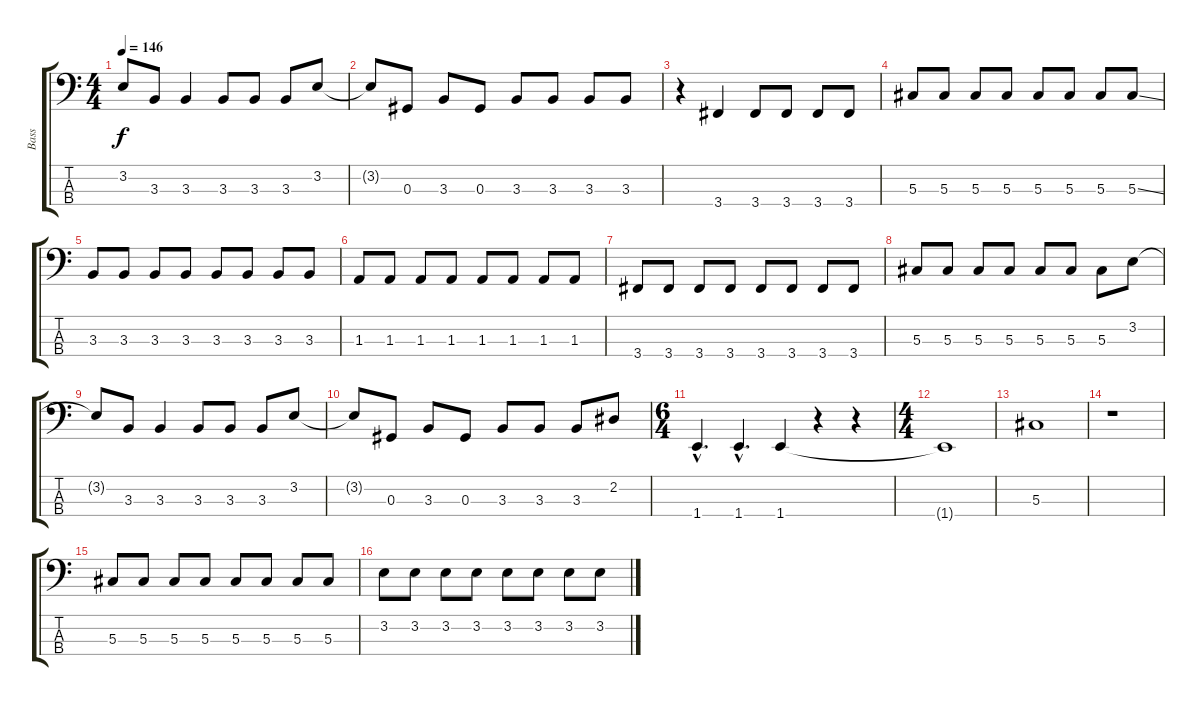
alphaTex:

\track ("Bass" "Bass") {instrument electricbasspick}
\staff {score tabs}
\tuning (Gb2 Db2 Ab1 Eb1) {hide}
\ts (4 4)
\tempo 146
\clef f4
\ks c
3.2{t}.8{dy f} 3.3.8 3.3.4 3.3.8 3.3.8 3.3.8 3.2.8 |
3.2{t}.8 0.3.8 3.3.8 0.3.8 3.3.8 3.3.8 3.3.8 3.3.8 |
r.4 3.4.4 3.4.8 3.4.8 3.4.8 3.4.8 |
5.3.8 5.3.8 5.3.8 5.3.8 5.3.8 5.3.8 5.3.8 5.3{ss}.8 |
3.3.8 3.3.8 3.3.8 3.3.8 3.3.8 3.3.8 3.3.8 3.3.8 |
1.3.8 1.3.8 1.3.8 1.3.8 1.3.8 1.3.8 1.3.8 1.3.8 |
3.4.8 3.4.8 3.4.8 3.4.8 3.4.8 3.4.8 3.4.8 3.4.8 |
5.3.8 5.3.8 5.3.8 5.3.8 5.3.8 5.3.8 5.3.8 3.2.8 |
3.2{t}.8 3.3.8 3.3.4 3.3.8 3.3.8 3.3.8 3.2.8 |
3.2{t}.8 0.3.8 3.3.8 0.3.8 3.3.8 3.3.8 3.3.8 2.2.8 |
\ts (6 4)
1.4{hac}.4{d} 1.4{hac}.4{d} 1.4.4 r.4 r.4 |
\ts (4 4)
1.4{t}.1 |
5.3.1 |
r.1 |
5.3.8 5.3.8 5.3.8 5.3.8 5.3.8 5.3.8 5.3.8 5.3.8 |
3.2.8 3.2.8 3.2.8 3.2.8 3.2.8 3.2.8 3.2.8 3.2.8
